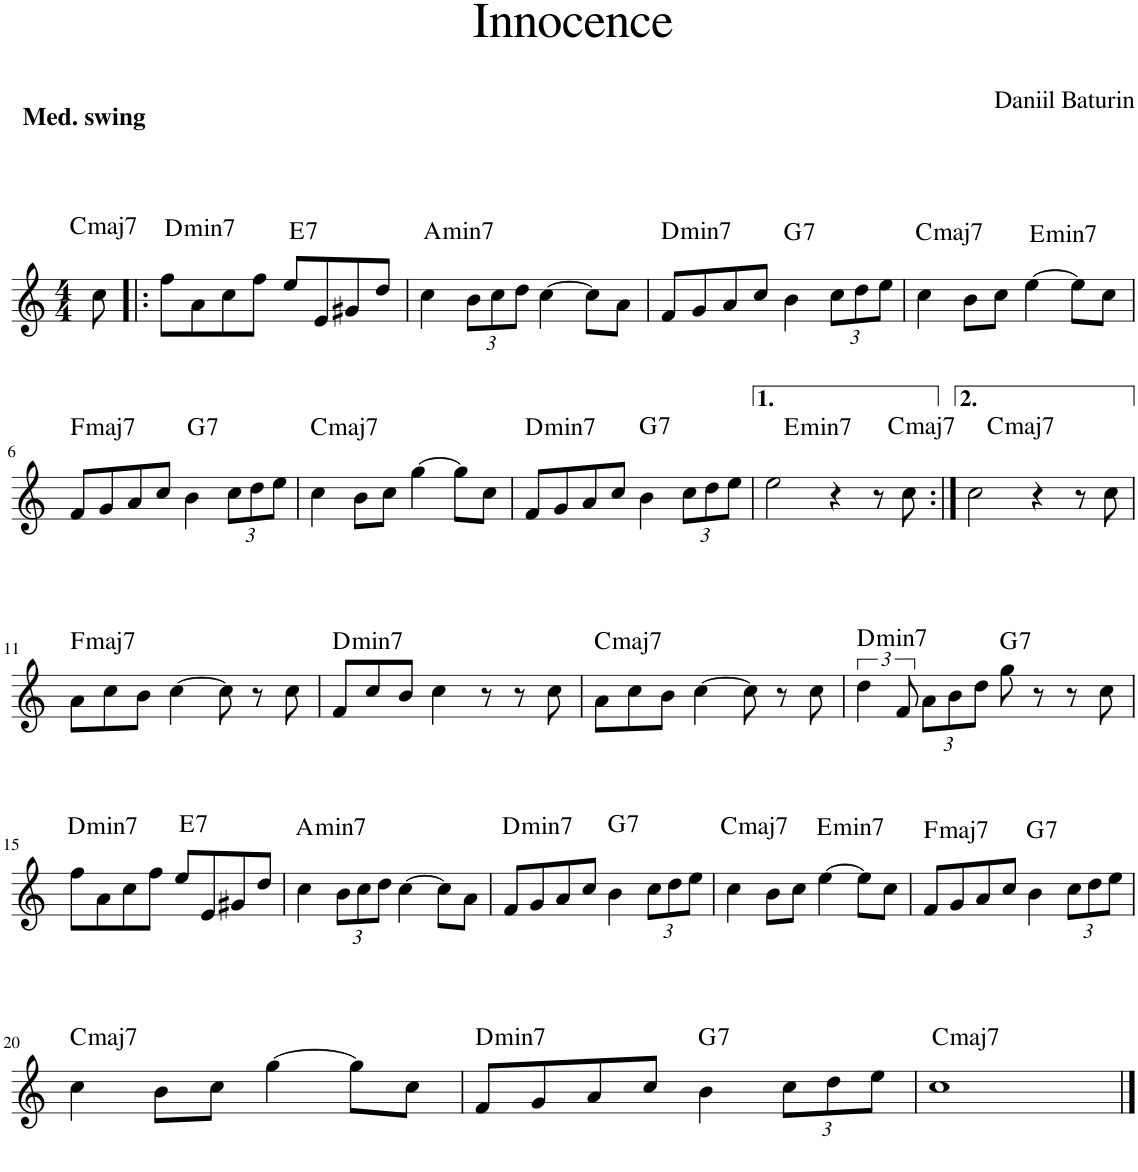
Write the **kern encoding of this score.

**kern	**harte
*part1	*part1
*staff1	*
*I"Piano	*
*I'Pno.	*
*clefG2	*
*k[]	*
*M4/4	*
=1	=1
!LO:TX:a:B:t=Med. swing	!LO:H:kt=maj7
8cc\	C:maj7
=2!|:	=2!|:
!	!LO:H:kt=min7
8ff\L	D:min7
8a\	.
8cc\	.
8ff\J	.
!	!LO:H:kt=7
8ee/L	E:7
8e/	.
8g#X/	.
8dd/J	.
=3	=3
!	!LO:H:kt=min7
4cc\	A:min7
*Xbrackettup	*
12b\L	.
12cc\	.
12dd\J	.
[4cc\	.
8cc\L]	.
8a\J	.
=4	=4
!	!LO:H:kt=min7
8f/L	D:min7
8g/	.
8a/	.
8cc/J	.
!	!LO:H:kt=7
4b\	G:7
12cc\L	.
12dd\	.
12ee\J	.
=5	=5
!	!LO:H:kt=maj7
4cc\	C:maj7
8b\L	.
8cc\J	.
!	!LO:H:kt=min7
[4ee\	E:min7
8ee\L]	.
8cc\J	.
!!LO:LB:g=z
=6	=6
!	!LO:H:kt=maj7
8f/L	F:maj7
8g/	.
8a/	.
8cc/J	.
!	!LO:H:kt=7
4b\	G:7
12cc\L	.
12dd\	.
12ee\J	.
=7	=7
!	!LO:H:kt=maj7
4cc\	C:maj7
8b\L	.
8cc\J	.
[4gg\	.
8gg\L]	.
8cc\J	.
=8	=8
!	!LO:H:kt=min7
8f/L	D:min7
8g/	.
8a/	.
8cc/J	.
!	!LO:H:kt=7
4b\	G:7
12cc\L	.
12dd\	.
12ee\J	.
=9	=9
!	!LO:H:kt=min7
2ee\	E:min7
!	!LO:H:kt=maj7
4r	C:maj7
8r	.
8cc\	.
=10:|!	=10:|!
!	!LO:H:kt=maj7
2cc\	C:maj7
4r	.
8r	.
8cc\	.
!!LO:LB:g=z
=11	=11
!	!LO:H:kt=maj7
8a\L	F:maj7
8cc\	.
8b\J	.
[4cc\	.
8cc\]	.
8r	.
8cc\	.
=12	=12
!	!LO:H:kt=min7
8f/L	D:min7
8cc/	.
8b/J	.
4cc\	.
8r	.
8r	.
8cc\	.
=13	=13
!	!LO:H:kt=maj7
8a\L	C:maj7
8cc\	.
8b\J	.
[4cc\	.
8cc\]	.
8r	.
8cc\	.
=14	=14
*brackettup	*
!	!LO:H:kt=min7
6dd\	D:min7
12f/	.
*Xbrackettup	*
12a\L	.
12b\	.
12dd\J	.
!	!LO:H:kt=7
8gg\	G:7
8r	.
8r	.
8cc\	.
!!LO:LB:g=z
=15	=15
!	!LO:H:kt=min7
8ff\L	D:min7
8a\	.
8cc\	.
8ff\J	.
!	!LO:H:kt=7
8ee/L	E:7
8e/	.
8g#X/	.
8dd/J	.
=16	=16
!	!LO:H:kt=min7
4cc\	A:min7
12b\L	.
12cc\	.
12dd\J	.
[4cc\	.
8cc\L]	.
8a\J	.
=17	=17
!	!LO:H:kt=min7
8f/L	D:min7
8g/	.
8a/	.
8cc/J	.
!	!LO:H:kt=7
4b\	G:7
12cc\L	.
12dd\	.
12ee\J	.
=18	=18
!	!LO:H:kt=maj7
4cc\	C:maj7
8b\L	.
8cc\J	.
!	!LO:H:kt=min7
[4ee\	E:min7
8ee\L]	.
8cc\J	.
=19	=19
!	!LO:H:kt=maj7
8f/L	F:maj7
8g/	.
8a/	.
8cc/J	.
!	!LO:H:kt=7
4b\	G:7
12cc\L	.
12dd\	.
12ee\J	.
!!LO:LB:g=z
=20	=20
!	!LO:H:kt=maj7
4cc\	C:maj7
8b\L	.
8cc\J	.
[4gg\	.
8gg\L]	.
8cc\J	.
=21	=21
!	!LO:H:kt=min7
8f/L	D:min7
8g/	.
8a/	.
8cc/J	.
!	!LO:H:kt=7
4b\	G:7
12cc\L	.
12dd\	.
12ee\J	.
=22	=22
!	!LO:H:kt=maj7
1cc	C:maj7
==	==
*-	*-
